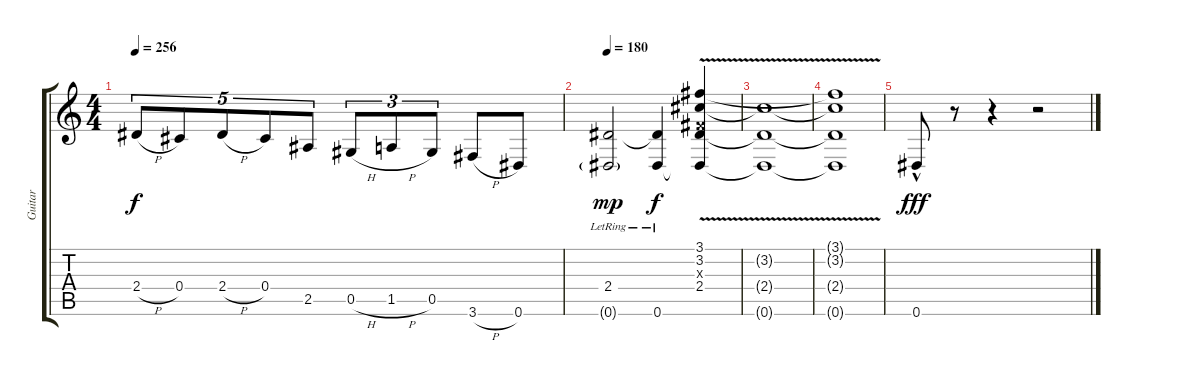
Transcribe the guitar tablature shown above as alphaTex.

\track ("Guitar" "Guitar") {instrument overdrivenguitar}
\staff {score tabs}
\tuning (Eb4 Bb3 Gb3 Db3 Ab2 Eb2) {hide}
\ts (4 4)
\tempo 256
\clef g2
\ks c
2.4{h}.8{tu (5 4) dy f} 0.4.8{tu (5 4)} 2.4{h}.8{tu (5 4)} 0.4.8{tu (5 4)} 2.5.8{tu (5 4)} 0.5{h}.8{tu (3 2)} 1.5{h}.8{tu (3 2)} 0.5.8{tu (3 2)} 3.6{h}.8 0.6.8 |
\tempo 180
(2.4{lr} 0.6{g}).2{dy mp} (2.4{t} 0.6{lr}).4{dy f} (3.1{v} 3.2 0.3{x} 2.4 0.6{t}).4 |
(3.2{v t} 2.4{t} 0.6{t}).1 |
(3.1{t} 3.2{t} 2.4{t} 0.6{t}).1 |
0.6{hac}.8{dy fff} r.8 r.4 r.2
